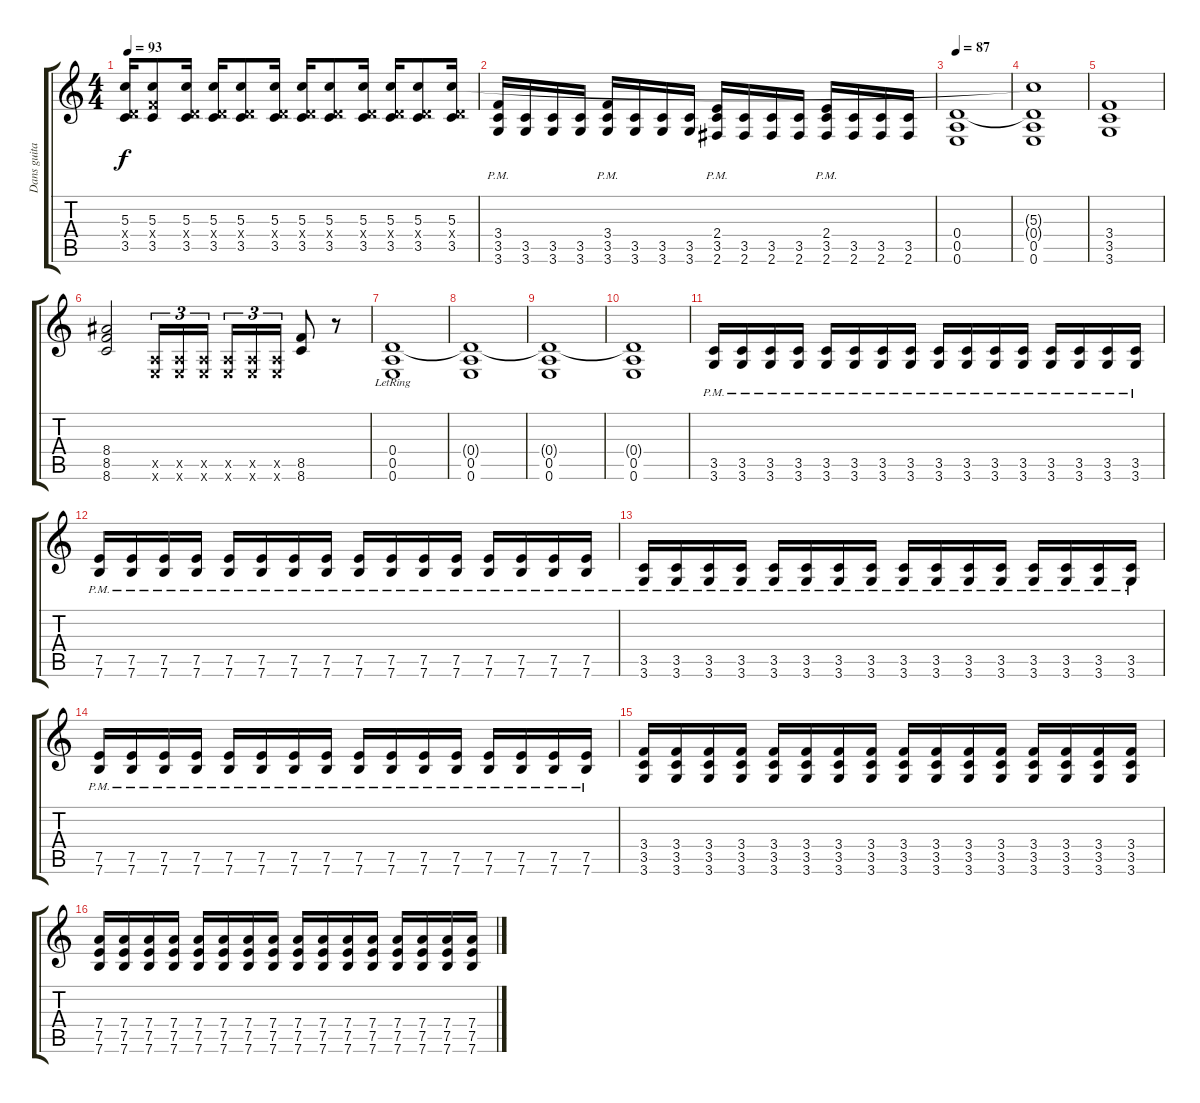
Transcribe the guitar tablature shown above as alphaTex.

\track ("Dans guitar" "Dans guita") {instrument electricguitarclean}
\staff {score tabs}
\tuning (E4 B3 G3 D3 A2 E2) {hide}
\ts (4 4)
\tempo 93
\clef g2
\ks c
(5.3 0.4{x} 3.5).16{dy f instrument overdrivenguitar} (5.3 3.4{x} 3.5).8 (5.3 0.4{x} 3.5).16 (5.3 0.4{x} 3.5).16 (5.3 0.4{x} 3.5).8 (5.3 0.4{x} 3.5).16 (5.3 0.4{x} 3.5).16 (5.3 0.4{x} 3.5).8 (5.3 0.4{x} 3.5).16 (5.3 0.4{x} 3.5).16 (5.3 0.4{x} 3.5).8 (5.3 0.4{x} 3.5).16 |
(3.4{pm} 3.5{pm} 3.6{pm}).16{instrument overdrivenguitar} (3.5 3.6).16 (3.5 3.6).16 (3.5 3.6).16 (3.4{pm} 3.5{pm} 3.6{pm}).16 (3.5 3.6).16 (3.5 3.6).16 (3.5 3.6).16 (2.4{pm} 3.5{pm} 2.6{pm}).16 (3.5 2.6).16 (3.5 2.6).16 (3.5 2.6).16 (2.4{pm} 3.5{pm} 2.6{pm}).16 (3.5 2.6).16 (3.5 2.6).16 (3.5 2.6).16 |
\tempo 87
(0.4 0.5 0.6).1{instrument overdrivenguitar} |
(5.3{t} 0.4{t} 0.5 0.6).1{instrument overdrivenguitar} |
(3.4 3.5 3.6).1{instrument overdrivenguitar} |
(8.4 8.5 8.6).2{instrument overdrivenguitar} (0.5{x} 0.6{x}).16{tu (3 2)} (0.5{x} 0.6{x}).16{tu (3 2)} (0.5{x} 0.6{x}).16{tu (3 2)} (0.5{x} 0.6{x}).16{tu (3 2)} (0.5{x} 0.6{x}).16{tu (3 2)} (0.5{x} 0.6{x}).16{tu (3 2)} (8.5 8.6).8 r.8 |
(0.4{lr} 0.5 0.6).1{instrument overdrivenguitar} |
(0.4{t} 0.5 0.6).1{instrument overdrivenguitar} |
(0.4{t} 0.5 0.6).1{instrument overdrivenguitar} |
(0.4{t} 0.5 0.6).1{instrument overdrivenguitar} |
(3.5{pm} 3.6{pm}).16{instrument overdrivenguitar} (3.5{pm} 3.6{pm}).16 (3.5{pm} 3.6{pm}).16 (3.5{pm} 3.6{pm}).16 (3.5{pm} 3.6{pm}).16 (3.5{pm} 3.6{pm}).16 (3.5{pm} 3.6{pm}).16 (3.5{pm} 3.6{pm}).16 (3.5{pm} 3.6{pm}).16 (3.5{pm} 3.6{pm}).16 (3.5{pm} 3.6{pm}).16 (3.5{pm} 3.6{pm}).16 (3.5{pm} 3.6{pm}).16 (3.5{pm} 3.6{pm}).16 (3.5{pm} 3.6{pm}).16 (3.5{pm} 3.6{pm}).16 |
(7.5{pm} 7.6{pm}).16{instrument overdrivenguitar} (7.5{pm} 7.6{pm}).16 (7.5{pm} 7.6{pm}).16 (7.5{pm} 7.6{pm}).16 (7.5{pm} 7.6{pm}).16 (7.5{pm} 7.6{pm}).16 (7.5{pm} 7.6{pm}).16 (7.5{pm} 7.6{pm}).16 (7.5{pm} 7.6{pm}).16 (7.5{pm} 7.6{pm}).16 (7.5{pm} 7.6{pm}).16 (7.5{pm} 7.6{pm}).16 (7.5{pm} 7.6{pm}).16 (7.5{pm} 7.6{pm}).16 (7.5{pm} 7.6{pm}).16 (7.5{pm} 7.6{pm}).16 |
(3.5{pm} 3.6{pm}).16{instrument overdrivenguitar} (3.5{pm} 3.6{pm}).16 (3.5{pm} 3.6{pm}).16 (3.5{pm} 3.6{pm}).16 (3.5{pm} 3.6{pm}).16 (3.5{pm} 3.6{pm}).16 (3.5{pm} 3.6{pm}).16 (3.5{pm} 3.6{pm}).16 (3.5{pm} 3.6{pm}).16 (3.5{pm} 3.6{pm}).16 (3.5{pm} 3.6{pm}).16 (3.5{pm} 3.6{pm}).16 (3.5{pm} 3.6{pm}).16 (3.5{pm} 3.6{pm}).16 (3.5{pm} 3.6{pm}).16 (3.5{pm} 3.6{pm}).16 |
(7.5{pm} 7.6{pm}).16{instrument overdrivenguitar} (7.5{pm} 7.6{pm}).16 (7.5{pm} 7.6{pm}).16 (7.5{pm} 7.6{pm}).16 (7.5{pm} 7.6{pm}).16 (7.5{pm} 7.6{pm}).16 (7.5{pm} 7.6{pm}).16 (7.5{pm} 7.6{pm}).16 (7.5{pm} 7.6{pm}).16 (7.5{pm} 7.6{pm}).16 (7.5{pm} 7.6{pm}).16 (7.5{pm} 7.6{pm}).16 (7.5{pm} 7.6{pm}).16 (7.5{pm} 7.6{pm}).16 (7.5{pm} 7.6{pm}).16 (7.5{pm} 7.6{pm}).16 |
(3.4 3.5 3.6).16{instrument overdrivenguitar} (3.4 3.5 3.6).16 (3.4 3.5 3.6).16 (3.4 3.5 3.6).16 (3.4 3.5 3.6).16 (3.4 3.5 3.6).16 (3.4 3.5 3.6).16 (3.4 3.5 3.6).16 (3.4 3.5 3.6).16 (3.4 3.5 3.6).16 (3.4 3.5 3.6).16 (3.4 3.5 3.6).16 (3.4 3.5 3.6).16 (3.4 3.5 3.6).16 (3.4 3.5 3.6).16 (3.4 3.5 3.6).16 |
(7.4 7.5 7.6).16{instrument overdrivenguitar} (7.4 7.5 7.6).16 (7.4 7.5 7.6).16 (7.4 7.5 7.6).16 (7.4 7.5 7.6).16 (7.4 7.5 7.6).16 (7.4 7.5 7.6).16 (7.4 7.5 7.6).16 (7.4 7.5 7.6).16 (7.4 7.5 7.6).16 (7.4 7.5 7.6).16 (7.4 7.5 7.6).16 (7.4 7.5 7.6).16 (7.4 7.5 7.6).16 (7.4 7.5 7.6).16 (7.4 7.5 7.6).16
